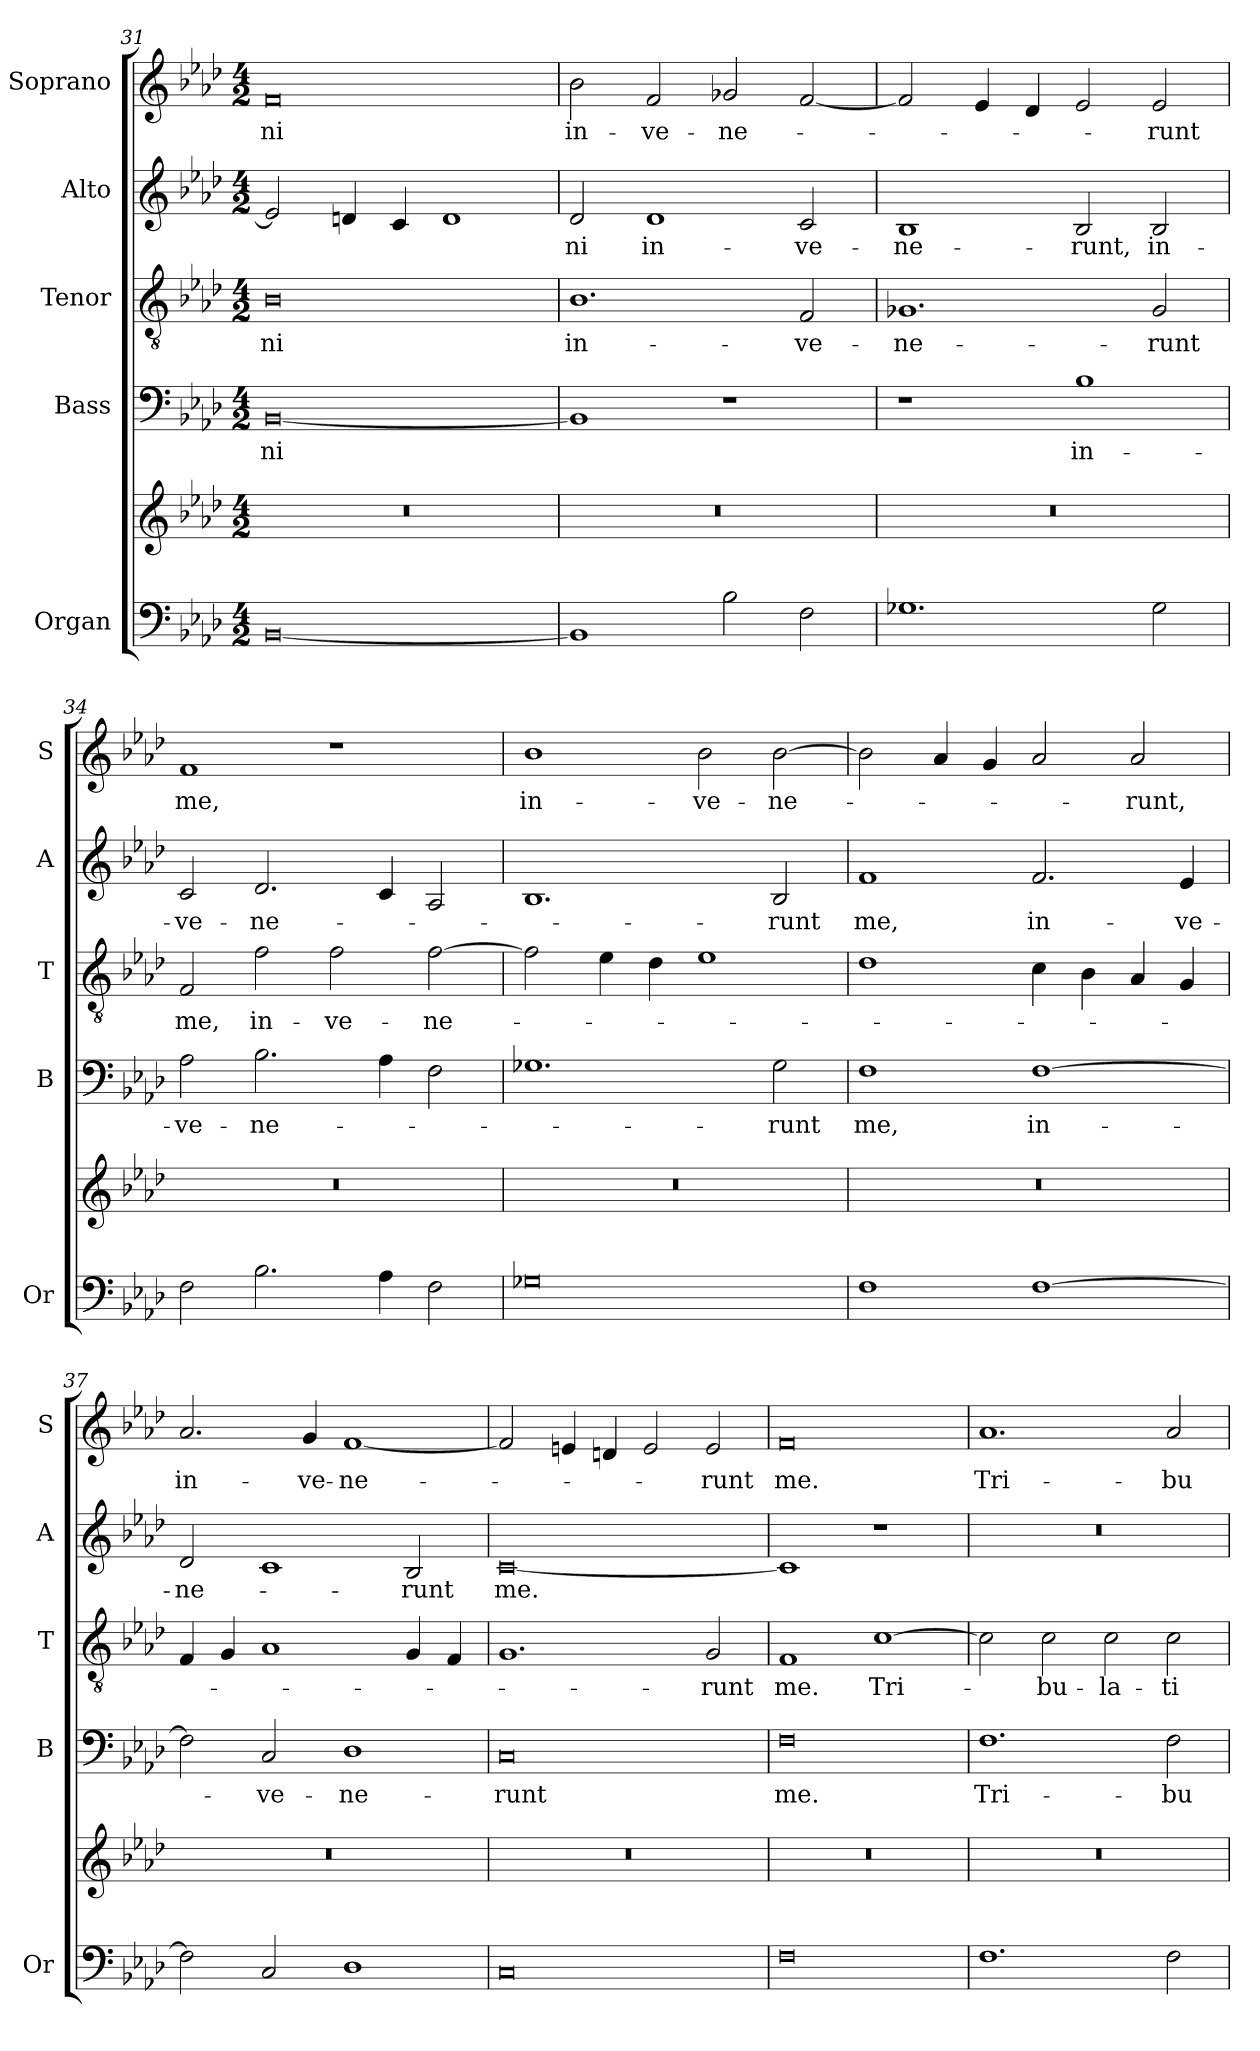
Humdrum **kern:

**kern	**kern	**kern	**text	**kern	**text	**kern	**text	**kern	**text
*part5	*part5	*part4	*part4	*part3	*part3	*part2	*part2	*part1	*part1
*staff6	*staff5	*staff4	*staff4	*staff3	*staff3	*staff2	*staff2	*staff1	*staff1
*I"Organ	*	*I"Bass	*	*I"Tenor	*	*I"Alto	*	*I"Soprano	*
*I'Or	*	*I'B	*	*I'T	*	*I'A	*	*I'S	*
*clefF4	*clefG2	*clefF4	*	*clefGv2	*	*clefG2	*	*clefG2	*
*k[b-e-a-d-]	*k[b-e-a-d-]	*k[b-e-a-d-]	*	*k[b-e-a-d-]	*	*k[b-e-a-d-]	*	*k[b-e-a-d-]	*
*A-:	*A-:	*A-:	*	*A-:	*	*A-:	*	*A-:	*
*M4/2	*M4/2	*M4/2	*	*M4/2	*	*M4/2	*	*M4/2	*
=31	=31	=31	=31	=31	=31	=31	=31	=31	=31
!	!	!	!LO:LY:b	!	!LO:LY:b	!	!	!	!LO:LY:b
[0BB-	0r	[0BB-	-ni	0B-	-ni	2e-/]	.	0f	-ni
.	.	.	.	.	.	4dn/	.	.	.
.	.	.	.	.	.	4c/	.	.	.
.	.	.	.	.	.	1d	.	.	.
!!LO:LB:g=z
=32	=32	=32	=32	=32	=32	=32	=32	=32	=32
!	!	!	!	!	!LO:LY:b	!	!LO:LY:b	!	!LO:LY:b
1BB-]	0r	1BB-]	.	1.B-	in-	2d-i/	-ni	2b-\	in-
!	!	!	!	!	!	!	!LO:LY:b	!	!LO:LY:b
.	.	.	.	.	.	1d-	in-	2f/	-ve-
!	!	!	!	!	!	!	!	!	!LO:LY:b
2B-\	.	1r	.	.	.	.	.	2g-X/	-ne-
!	!	!	!	!	!LO:LY:b	!	!LO:LY:b	!	!
2F\	.	.	.	2F/	-ve-	2c/	-ve-	[2f/	.
=33	=33	=33	=33	=33	=33	=33	=33	=33	=33
!	!	!	!	!	!LO:LY:b	!	!LO:LY:b	!	!
1.G-X	0r	1r	.	1.G-X	-ne-	1B-	-ne-	2f/]	.
.	.	.	.	.	.	.	.	4e-/	.
.	.	.	.	.	.	.	.	4d-/	.
!	!	!	!LO:LY:b	!	!	!	!LO:LY:b	!	!
.	.	1B-	in-	.	.	2B-/	-runt,	2e-/	.
!	!	!	!	!	!LO:LY:b	!	!LO:LY:b	!	!LO:LY:b
2G-\	.	.	.	2G-/	-runt	2B-/	in-	2e-/	-runt
=34	=34	=34	=34	=34	=34	=34	=34	=34	=34
!	!	!	!LO:LY:b	!	!LO:LY:b	!	!LO:LY:b	!	!LO:LY:b
2F\	0r	2A-\	-ve-	2F/	me,	2c/	-ve-	1f	me,
!	!	!	!LO:LY:b	!	!LO:LY:b	!	!LO:LY:b	!	!
2.B-\	.	2.B-\	-ne-	2f\	in-	2.d-/	-ne-	.	.
!	!	!	!	!	!LO:LY:b	!	!	!	!
.	.	.	.	2f\	-ve-	.	.	1r	.
4A-\	.	4A-\	.	.	.	4c/	.	.	.
!	!	!	!	!	!LO:LY:b	!	!	!	!
2F\	.	2F\	.	[2f\	-ne-	2A-/	.	.	.
=35	=35	=35	=35	=35	=35	=35	=35	=35	=35
!	!	!	!	!	!	!	!	!	!LO:LY:b
0G-X	0r	1.G-X	.	2f\]	.	1.B-	.	1b-	in-
.	.	.	.	4e-\	.	.	.	.	.
.	.	.	.	4d-\	.	.	.	.	.
!	!	!	!	!	!	!	!	!	!LO:LY:b
.	.	.	.	1e-	.	.	.	2b-\	-ve-
!	!	!	!LO:LY:b	!	!	!	!LO:LY:b	!	!LO:LY:b
.	.	2G-\	-runt	.	.	2B-/	-runt	[2b-\	-ne-
=36	=36	=36	=36	=36	=36	=36	=36	=36	=36
!	!	!	!LO:LY:b	!	!	!	!LO:LY:b	!	!
1F	0r	1F	me,	1d-	.	1f	me,	2b-\]	.
.	.	.	.	.	.	.	.	4a-/	.
.	.	.	.	.	.	.	.	4g/	.
!	!	!	!LO:LY:b	!	!	!	!LO:LY:b	!	!
[1F	.	[1F	in-	4c\	.	2.f/	in-	2a-/	.
.	.	.	.	4B-\	.	.	.	.	.
!	!	!	!	!	!	!	!	!	!LO:LY:b
.	.	.	.	4A-/	.	.	.	2a-/	-runt,
!	!	!	!	!	!	!	!LO:LY:b	!	!
.	.	.	.	4G/	.	4e-/	-ve-	.	.
!!LO:PB:g=z
=37	=37	=37	=37	=37	=37	=37	=37	=37	=37
!	!	!	!	!	!	!	!LO:LY:b	!	!LO:LY:b
2F\]	0r	2F\]	.	4F/	.	2d-/	-ne-	2.a-/	in-
.	.	.	.	4G/	.	.	.	.	.
!	!	!	!LO:LY:b	!	!	!	!	!	!
2C/	.	2C/	-ve-	1A-	.	1c	.	.	.
!	!	!	!	!	!	!	!	!	!LO:LY:b
.	.	.	.	.	.	.	.	4g/	-ve-
!	!	!	!LO:LY:b	!	!	!	!	!	!LO:LY:b
1D-	.	1D-	-ne-	.	.	.	.	[1f	-ne-
!	!	!	!	!	!	!	!LO:LY:b	!	!
.	.	.	.	4G/	.	2B-/	-runt	.	.
.	.	.	.	4F/	.	.	.	.	.
=38	=38	=38	=38	=38	=38	=38	=38	=38	=38
!	!	!	!LO:LY:b	!	!	!	!LO:LY:b	!	!
0C	0r	0C	-runt	1.G	.	[0c	me.	2f/]	.
.	.	.	.	.	.	.	.	4en/	.
.	.	.	.	.	.	.	.	4dn/	.
.	.	.	.	.	.	.	.	2e/	.
!	!	!	!	!	!LO:LY:b	!	!	!	!LO:LY:b
.	.	.	.	2G/	-runt	.	.	2e/	-runt
=39	=39	=39	=39	=39	=39	=39	=39	=39	=39
!	!	!	!LO:LY:b	!	!LO:LY:b	!	!	!	!LO:LY:b
0F	0r	0F	me.	1F	me.	1c]	.	0f	me.
!	!	!	!	!	!LO:LY:b	!	!	!	!
.	.	.	.	[1c	Tri-	1r	.	.	.
=40	=40	=40	=40	=40	=40	=40	=40	=40	=40
!	!	!	!LO:LY:b	!	!	!	!	!	!LO:LY:b
1.F	0r	1.F	Tri-	2c\]	.	0r	.	1.a-	Tri-
!	!	!	!	!	!LO:LY:b	!	!	!	!
.	.	.	.	2c\	-bu-	.	.	.	.
!	!	!	!	!	!LO:LY:b	!	!	!	!
.	.	.	.	2c\	-la-	.	.	.	.
!	!	!	!LO:LY:b	!	!LO:LY:b	!	!	!	!LO:LY:b
2F\	.	2F\	-bu-	2c\	-ti-	.	.	2a-/	-bu-
=	=	=	=	=	=	=	=	=	=
*-	*-	*-	*-	*-	*-	*-	*-	*-	*-
